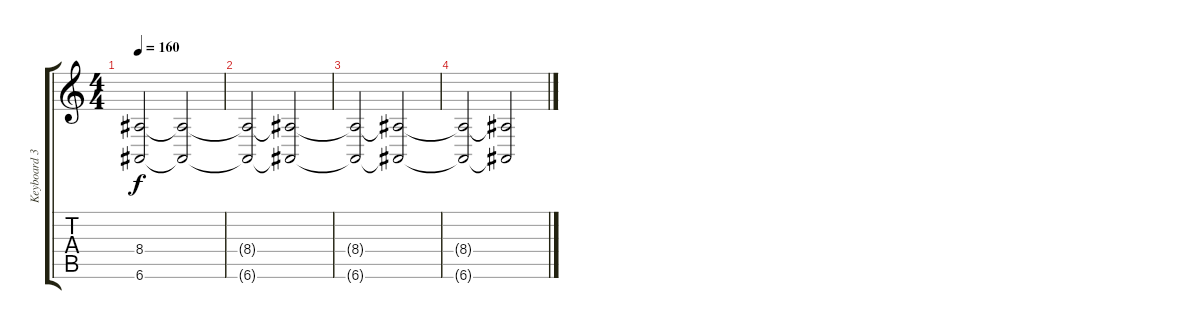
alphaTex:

\track ("Keyboard 3" "Keyboard 3") {instrument pad2warm}
\staff {score tabs}
\tuning (E4 B3 G3 D3 A2 E2) {hide}
\ts (4 4)
\section ("" "")
\tempo 160
\clef g2
\ks c
(8.4{t} 6.6{t}).2{dy f} (8.4{t} 6.6{t}).2{volume 12} |
(8.4{t} 6.6{t}).2{volume 10} (8.4{t} 6.6{t}).2{volume 8} |
(8.4{t} 6.6{t}).2{volume 6} (8.4{t} 6.6{t}).2{volume 4} |
(8.4{t} 6.6{t}).2{volume 2} (8.4{t} 6.6{t}).2{volume 0}
